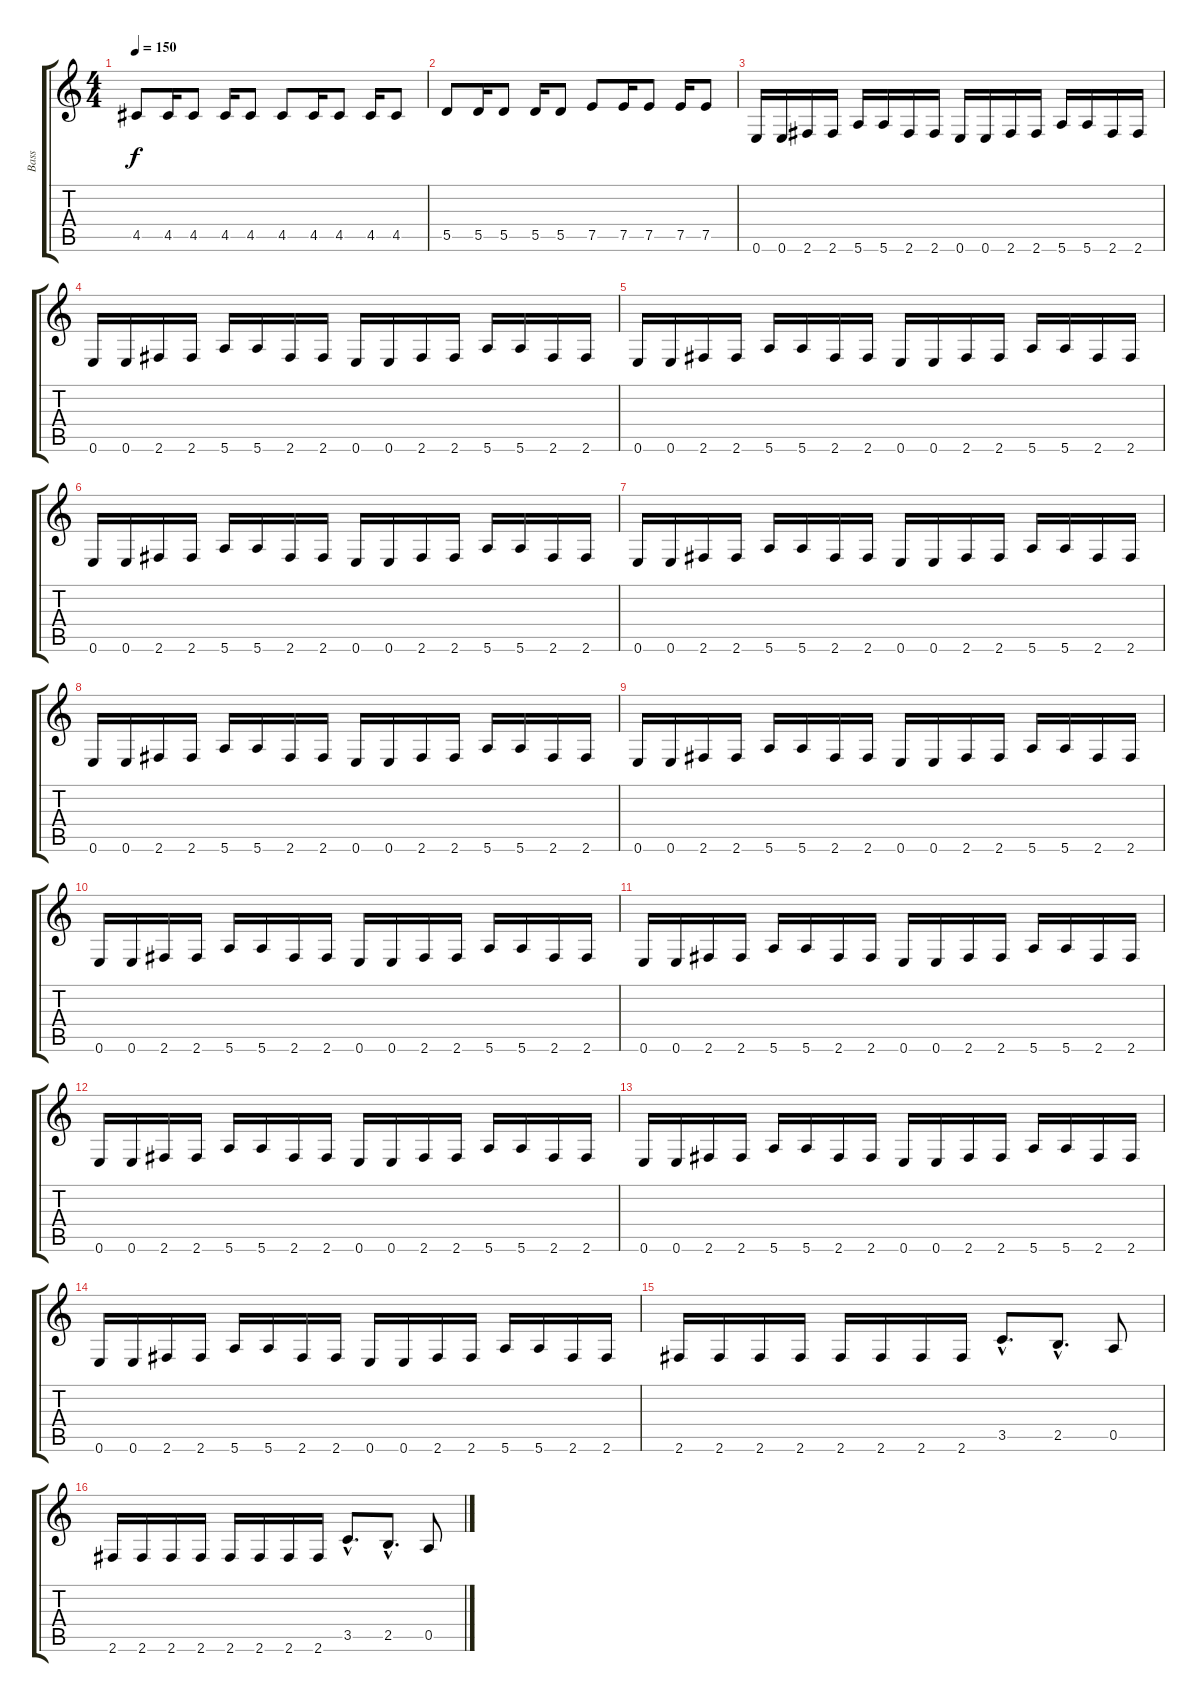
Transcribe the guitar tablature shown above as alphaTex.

\track ("Bass" "Bass") {instrument electricbassfinger}
\staff {score tabs}
\tuning (E4 B3 G3 D3 A2 E2) {hide}
\ts (4 4)
\tempo 150
\clef g2
\ks c
4.5.8{dy f} 4.5.16 4.5.8 4.5.16 4.5.8 4.5.8 4.5.16 4.5.8 4.5.16 4.5.8 |
5.5.8 5.5.16 5.5.8 5.5.16 5.5.8 7.5.8 7.5.16 7.5.8 7.5.16 7.5.8 |
0.6.16 0.6.16 2.6.16 2.6.16 5.6.16 5.6.16 2.6.16 2.6.16 0.6.16 0.6.16 2.6.16 2.6.16 5.6.16 5.6.16 2.6.16 2.6.16 |
0.6.16 0.6.16 2.6.16 2.6.16 5.6.16 5.6.16 2.6.16 2.6.16 0.6.16 0.6.16 2.6.16 2.6.16 5.6.16 5.6.16 2.6.16 2.6.16 |
0.6.16 0.6.16 2.6.16 2.6.16 5.6.16 5.6.16 2.6.16 2.6.16 0.6.16 0.6.16 2.6.16 2.6.16 5.6.16 5.6.16 2.6.16 2.6.16 |
0.6.16 0.6.16 2.6.16 2.6.16 5.6.16 5.6.16 2.6.16 2.6.16 0.6.16 0.6.16 2.6.16 2.6.16 5.6.16 5.6.16 2.6.16 2.6.16 |
0.6.16 0.6.16 2.6.16 2.6.16 5.6.16 5.6.16 2.6.16 2.6.16 0.6.16 0.6.16 2.6.16 2.6.16 5.6.16 5.6.16 2.6.16 2.6.16 |
0.6.16 0.6.16 2.6.16 2.6.16 5.6.16 5.6.16 2.6.16 2.6.16 0.6.16 0.6.16 2.6.16 2.6.16 5.6.16 5.6.16 2.6.16 2.6.16 |
0.6.16 0.6.16 2.6.16 2.6.16 5.6.16 5.6.16 2.6.16 2.6.16 0.6.16 0.6.16 2.6.16 2.6.16 5.6.16 5.6.16 2.6.16 2.6.16 |
0.6.16 0.6.16 2.6.16 2.6.16 5.6.16 5.6.16 2.6.16 2.6.16 0.6.16 0.6.16 2.6.16 2.6.16 5.6.16 5.6.16 2.6.16 2.6.16 |
0.6.16 0.6.16 2.6.16 2.6.16 5.6.16 5.6.16 2.6.16 2.6.16 0.6.16 0.6.16 2.6.16 2.6.16 5.6.16 5.6.16 2.6.16 2.6.16 |
0.6.16 0.6.16 2.6.16 2.6.16 5.6.16 5.6.16 2.6.16 2.6.16 0.6.16 0.6.16 2.6.16 2.6.16 5.6.16 5.6.16 2.6.16 2.6.16 |
0.6.16 0.6.16 2.6.16 2.6.16 5.6.16 5.6.16 2.6.16 2.6.16 0.6.16 0.6.16 2.6.16 2.6.16 5.6.16 5.6.16 2.6.16 2.6.16 |
0.6.16 0.6.16 2.6.16 2.6.16 5.6.16 5.6.16 2.6.16 2.6.16 0.6.16 0.6.16 2.6.16 2.6.16 5.6.16 5.6.16 2.6.16 2.6.16 |
2.6.16 2.6.16 2.6.16 2.6.16 2.6.16 2.6.16 2.6.16 2.6.16 3.5{hac}.8{d} 2.5{hac}.8{d} 0.5.8 |
2.6.16 2.6.16 2.6.16 2.6.16 2.6.16 2.6.16 2.6.16 2.6.16 3.5{hac}.8{d} 2.5{hac}.8{d} 0.5.8
